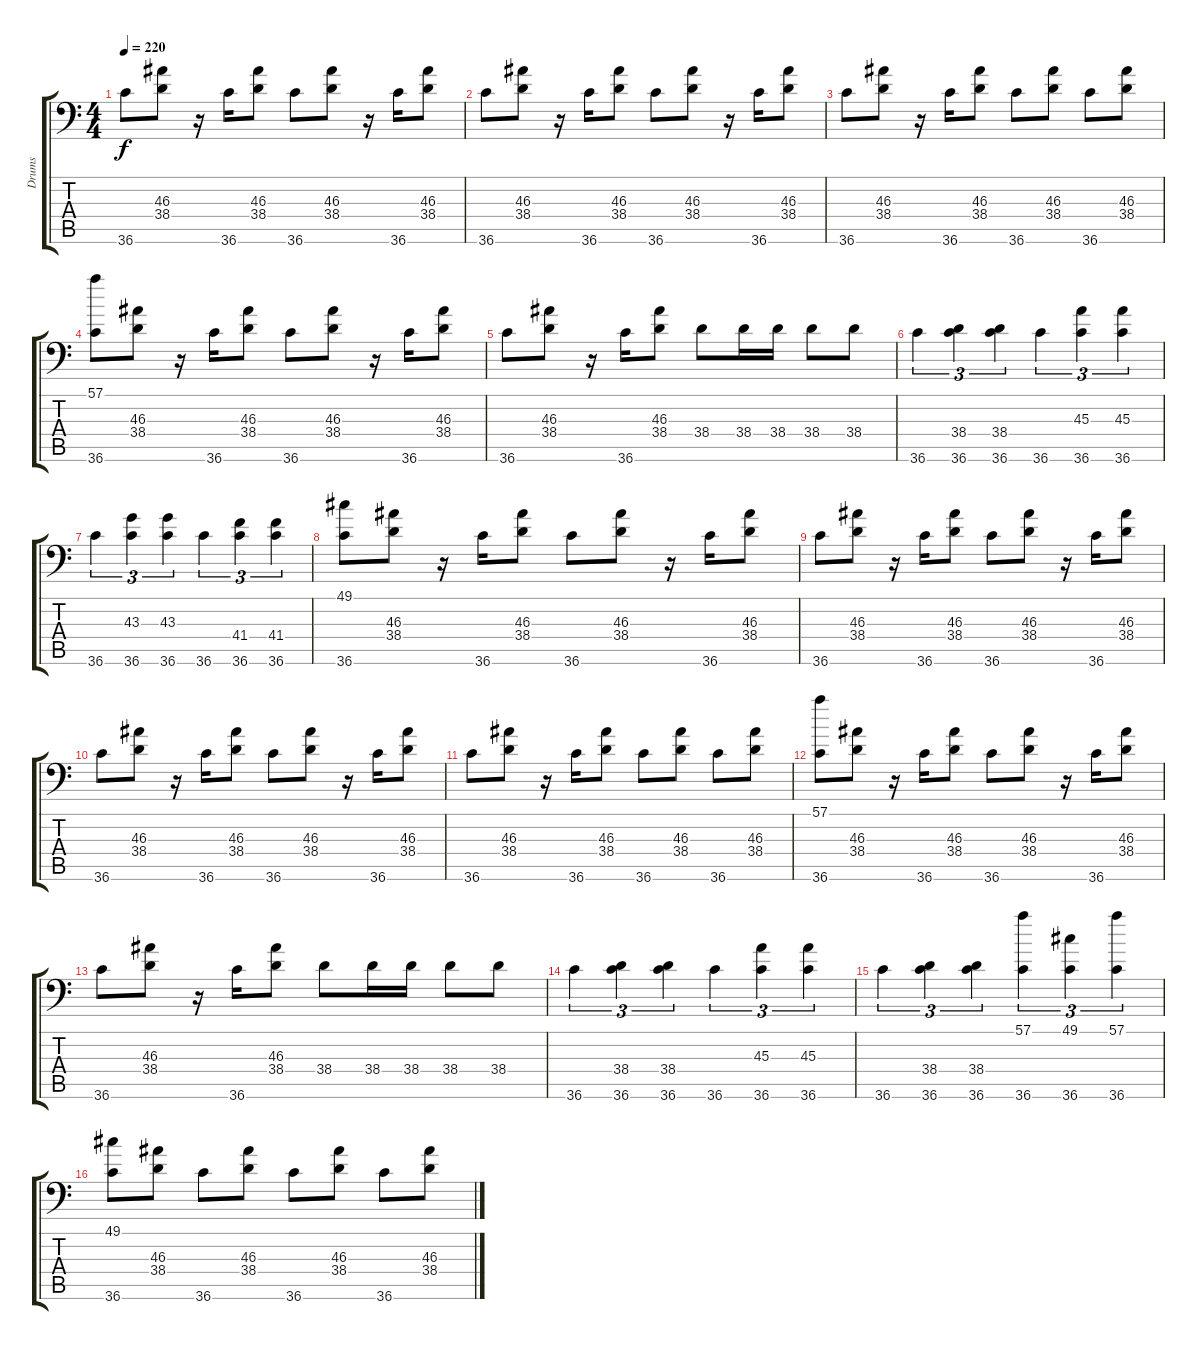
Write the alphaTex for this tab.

\track ("Drums" "Drums") {instrument acousticgrandpiano}
\staff {score tabs}
\tuning (C-1 C-1 C-1 C-1 C-1 C-1) {hide}
\ts (4 4)
\tempo 220
\clef f4
\ks c
36.6.8{dy f} (46.3 38.4).8 r.16 36.6.16 (46.3 38.4).8 36.6.8 (46.3 38.4).8 r.16 36.6.16 (46.3 38.4).8 |
36.6.8 (46.3 38.4).8 r.16 36.6.16 (46.3 38.4).8 36.6.8 (46.3 38.4).8 r.16 36.6.16 (46.3 38.4).8 |
36.6.8 (46.3 38.4).8 r.16 36.6.16 (46.3 38.4).8 36.6.8 (46.3 38.4).8 36.6.8 (46.3 38.4).8 |
(57.1 36.6).8 (46.3 38.4).8 r.16 36.6.16 (46.3 38.4).8 36.6.8 (46.3 38.4).8 r.16 36.6.16 (46.3 38.4).8 |
36.6.8 (46.3 38.4).8 r.16 36.6.16 (46.3 38.4).8 38.4.8 38.4.16 38.4.16 38.4.8 38.4.8 |
36.6.4{tu (3 2)} (38.4 36.6).4{tu (3 2)} (38.4 36.6).4{tu (3 2)} 36.6.4{tu (3 2)} (45.3 36.6).4{tu (3 2)} (45.3 36.6).4{tu (3 2)} |
36.6.4{tu (3 2)} (43.3 36.6).4{tu (3 2)} (43.3 36.6).4{tu (3 2)} 36.6.4{tu (3 2)} (41.4 36.6).4{tu (3 2)} (41.4 36.6).4{tu (3 2)} |
(49.1 36.6).8 (46.3 38.4).8 r.16 36.6.16 (46.3 38.4).8 36.6.8 (46.3 38.4).8 r.16 36.6.16 (46.3 38.4).8 |
36.6.8 (46.3 38.4).8 r.16 36.6.16 (46.3 38.4).8 36.6.8 (46.3 38.4).8 r.16 36.6.16 (46.3 38.4).8 |
36.6.8 (46.3 38.4).8 r.16 36.6.16 (46.3 38.4).8 36.6.8 (46.3 38.4).8 r.16 36.6.16 (46.3 38.4).8 |
36.6.8 (46.3 38.4).8 r.16 36.6.16 (46.3 38.4).8 36.6.8 (46.3 38.4).8 36.6.8 (46.3 38.4).8 |
(57.1 36.6).8 (46.3 38.4).8 r.16 36.6.16 (46.3 38.4).8 36.6.8 (46.3 38.4).8 r.16 36.6.16 (46.3 38.4).8 |
36.6.8 (46.3 38.4).8 r.16 36.6.16 (46.3 38.4).8 38.4.8 38.4.16 38.4.16 38.4.8 38.4.8 |
36.6.4{tu (3 2)} (38.4 36.6).4{tu (3 2)} (38.4 36.6).4{tu (3 2)} 36.6.4{tu (3 2)} (45.3 36.6).4{tu (3 2)} (45.3 36.6).4{tu (3 2)} |
36.6.4{tu (3 2)} (38.4 36.6).4{tu (3 2)} (38.4 36.6).4{tu (3 2)} (57.1 36.6).4{tu (3 2)} (49.1 36.6).4{tu (3 2)} (57.1 36.6).4{tu (3 2)} |
(49.1 36.6).8 (46.3 38.4).8 36.6.8 (46.3 38.4).8 36.6.8 (46.3 38.4).8 36.6.8 (46.3 38.4).8
